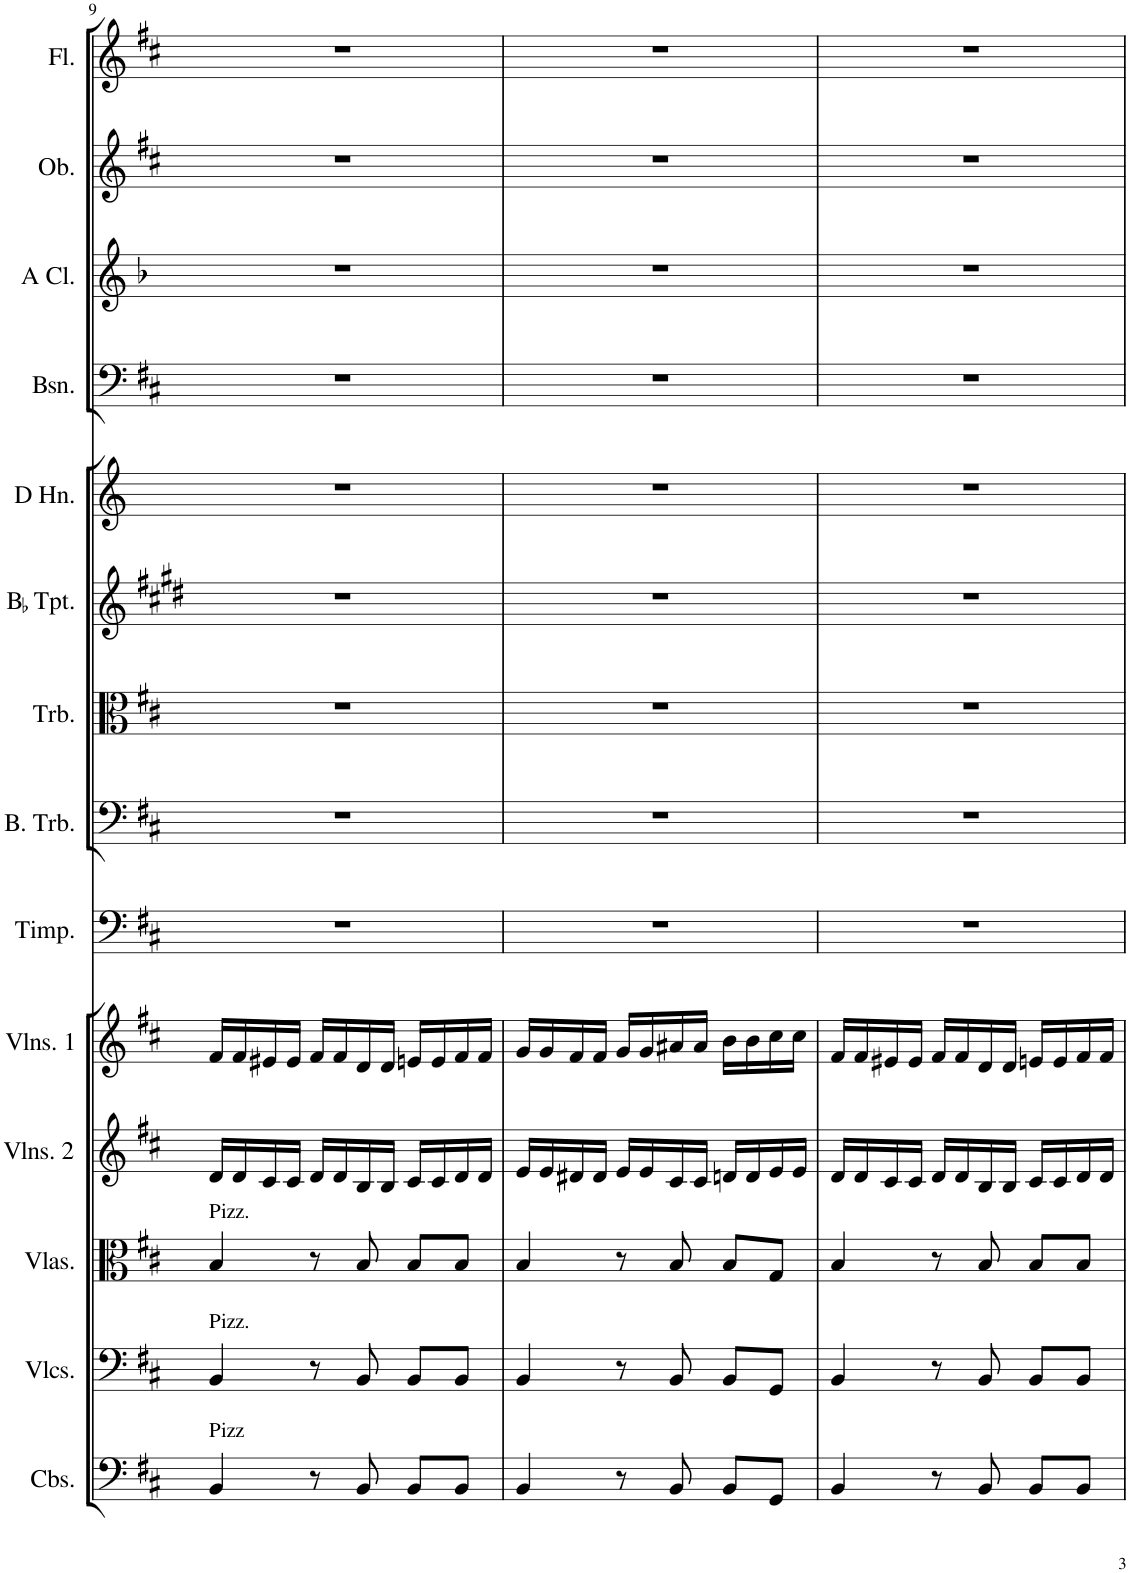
**kern	**kern	**kern	**kern	**kern	**kern	**kern	**kern	**kern	**kern	**kern	**kern	**kern	**kern
*part14	*part13	*part12	*part11	*part10	*part9	*part8	*part7	*part6	*part5	*part4	*part3	*part2	*part1
*staff14	*staff13	*staff12	*staff11	*staff10	*staff9	*staff8	*staff7	*staff6	*staff5	*staff4	*staff3	*staff2	*staff1
*I"Contrabasses	*I"Violoncellos	*I"Violas	*I"Violins 2	*I"Violins 1	*I"Timpani	*I"Bass Trombone	*I"Trombone	*I"BaccidentalFlat Trumpet	*I"D Horn	*I"Bassoon	*I"A Clarinet	*I"Oboe	*I"Flute
*I'Cbs.	*I'Vlcs.	*I'Vlas.	*I'Vlns. 2	*I'Vlns. 1	*I'Timp.	*I'B. Trb.	*I'Trb.	*I'BaccidentalFlat Tpt.	*I'D Hn.	*I'Bsn.	*I'A Cl.	*I'Ob.	*I'Fl.
!!LO:PB:g=z
*clefF4	*clefF4	*clefC3	*clefG2	*clefG2	*clefF4	*clefF4	*clefC3	*clefG2	*clefG2	*clefF4	*clefG2	*clefG2	*clefG2
*Trd7c12	*	*	*	*	*	*	*	*Trd1c2	*Trd4c7	*	*Trd1c2	*	*
*k[f#c#]	*k[f#c#]	*k[f#c#]	*k[f#c#]	*k[f#c#]	*k[f#c#]	*k[f#c#]	*k[f#c#]	*k[f#c#g#d#]	*k[]	*k[f#c#]	*k[b-]	*k[f#c#]	*k[f#c#]
*M3/4	*M3/4	*M3/4	*M3/4	*M3/4	*M3/4	*M3/4	*M3/4	*M3/4	*M3/4	*M3/4	*M3/4	*M3/4	*M3/4
=9	=9	=9	=9	=9	=9	=9	=9	=9	=9	=9	=9	=9	=9
!	!	!LO:TX:a:t=Pizz.	!	!	!	!	!	!	!	!	!	!	!
!	!LO:TX:a:t=Pizz.	!	!	!	!	!	!	!	!	!	!	!	!
!LO:TX:a:t=Pizz	!	!	!	!	!	!	!	!	!	!	!	!	!
4BB/	4BB/	4B/	16d/LL	16f#/LL	2.r	2.r	2.r	2.r	2.r	2.r	2.r	2.r	2.r
.	.	.	16d/	16f#/	.	.	.	.	.	.	.	.	.
.	.	.	16c#/	16e#X/	.	.	.	.	.	.	.	.	.
.	.	.	16c#/JJ	16e#/JJ	.	.	.	.	.	.	.	.	.
8r	8r	8r	16d/LL	16f#/LL	.	.	.	.	.	.	.	.	.
.	.	.	16d/	16f#/	.	.	.	.	.	.	.	.	.
8BB/	8BB/	8B/	16B/	16d/	.	.	.	.	.	.	.	.	.
.	.	.	16B/JJ	16d/JJ	.	.	.	.	.	.	.	.	.
8BB/L	8BB/L	8B/L	16c#/LL	16en/LL	.	.	.	.	.	.	.	.	.
.	.	.	16c#/	16e/	.	.	.	.	.	.	.	.	.
8BB/J	8BB/J	8B/J	16d/	16f#/	.	.	.	.	.	.	.	.	.
.	.	.	16d/JJ	16f#/JJ	.	.	.	.	.	.	.	.	.
=10	=10	=10	=10	=10	=10	=10	=10	=10	=10	=10	=10	=10	=10
4BB/	4BB/	4B/	16e/LL	16g/LL	2.r	2.r	2.r	2.r	2.r	2.r	2.r	2.r	2.r
.	.	.	16e/	16g/	.	.	.	.	.	.	.	.	.
.	.	.	16d#X/	16f#/	.	.	.	.	.	.	.	.	.
.	.	.	16d#/JJ	16f#/JJ	.	.	.	.	.	.	.	.	.
8r	8r	8r	16e/LL	16g/LL	.	.	.	.	.	.	.	.	.
.	.	.	16e/	16g/	.	.	.	.	.	.	.	.	.
8BB/	8BB/	8B/	16c#/	16a#X/	.	.	.	.	.	.	.	.	.
.	.	.	16c#/JJ	16a#/JJ	.	.	.	.	.	.	.	.	.
8BB/L	8BB/L	8B/L	16dn/LL	16b\LL	.	.	.	.	.	.	.	.	.
.	.	.	16d/	16b\	.	.	.	.	.	.	.	.	.
8GG/J	8GG/J	8G/J	16e/	16cc#\	.	.	.	.	.	.	.	.	.
.	.	.	16e/JJ	16cc#\JJ	.	.	.	.	.	.	.	.	.
=11	=11	=11	=11	=11	=11	=11	=11	=11	=11	=11	=11	=11	=11
4BB/	4BB/	4B/	16d/LL	16f#/LL	2.r	2.r	2.r	2.r	2.r	2.r	2.r	2.r	2.r
.	.	.	16d/	16f#/	.	.	.	.	.	.	.	.	.
.	.	.	16c#/	16e#X/	.	.	.	.	.	.	.	.	.
.	.	.	16c#/JJ	16e#/JJ	.	.	.	.	.	.	.	.	.
8r	8r	8r	16d/LL	16f#/LL	.	.	.	.	.	.	.	.	.
.	.	.	16d/	16f#/	.	.	.	.	.	.	.	.	.
8BB/	8BB/	8B/	16B/	16d/	.	.	.	.	.	.	.	.	.
.	.	.	16B/JJ	16d/JJ	.	.	.	.	.	.	.	.	.
8BB/L	8BB/L	8B/L	16c#/LL	16en/LL	.	.	.	.	.	.	.	.	.
.	.	.	16c#/	16e/	.	.	.	.	.	.	.	.	.
8BB/J	8BB/J	8B/J	16d/	16f#/	.	.	.	.	.	.	.	.	.
.	.	.	16d/JJ	16f#/JJ	.	.	.	.	.	.	.	.	.
=	=	=	=	=	=	=	=	=	=	=	=	=	=
*-	*-	*-	*-	*-	*-	*-	*-	*-	*-	*-	*-	*-	*-
